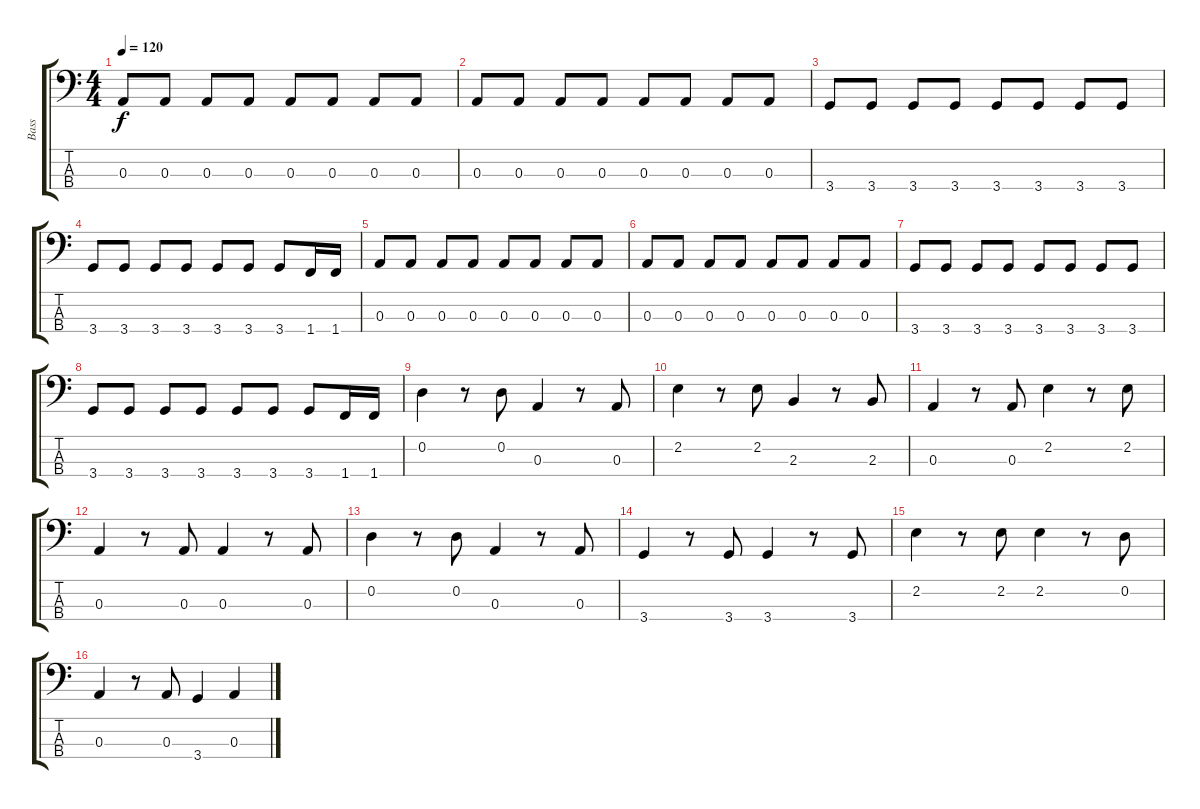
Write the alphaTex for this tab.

\track ("Bass" "Bass") {instrument fretlessbass}
\staff {score tabs}
\tuning (G2 D2 A1 E1) {hide}
\ts (4 4)
\tempo 120
\clef f4
\ks c
0.3.8{dy f} 0.3.8 0.3.8 0.3.8 0.3.8 0.3.8 0.3.8 0.3.8 |
0.3.8 0.3.8 0.3.8 0.3.8 0.3.8 0.3.8 0.3.8 0.3.8 |
3.4.8 3.4.8 3.4.8 3.4.8 3.4.8 3.4.8 3.4.8 3.4.8 |
3.4.8 3.4.8 3.4.8 3.4.8 3.4.8 3.4.8 3.4.8 1.4.16 1.4.16 |
0.3.8 0.3.8 0.3.8 0.3.8 0.3.8 0.3.8 0.3.8 0.3.8 |
0.3.8 0.3.8 0.3.8 0.3.8 0.3.8 0.3.8 0.3.8 0.3.8 |
3.4.8 3.4.8 3.4.8 3.4.8 3.4.8 3.4.8 3.4.8 3.4.8 |
3.4.8 3.4.8 3.4.8 3.4.8 3.4.8 3.4.8 3.4.8 1.4.16 1.4.16 |
0.2.4 r.8 0.2.8 0.3.4 r.8 0.3.8 |
2.2.4 r.8 2.2.8 2.3.4 r.8 2.3.8 |
0.3.4 r.8 0.3.8 2.2.4 r.8 2.2.8 |
0.3.4 r.8 0.3.8 0.3.4 r.8 0.3.8 |
0.2.4 r.8 0.2.8 0.3.4 r.8 0.3.8 |
3.4.4 r.8 3.4.8 3.4.4 r.8 3.4.8 |
2.2.4 r.8 2.2.8 2.2.4 r.8 0.2.8 |
0.3.4 r.8 0.3.8 3.4.4 0.3.4
